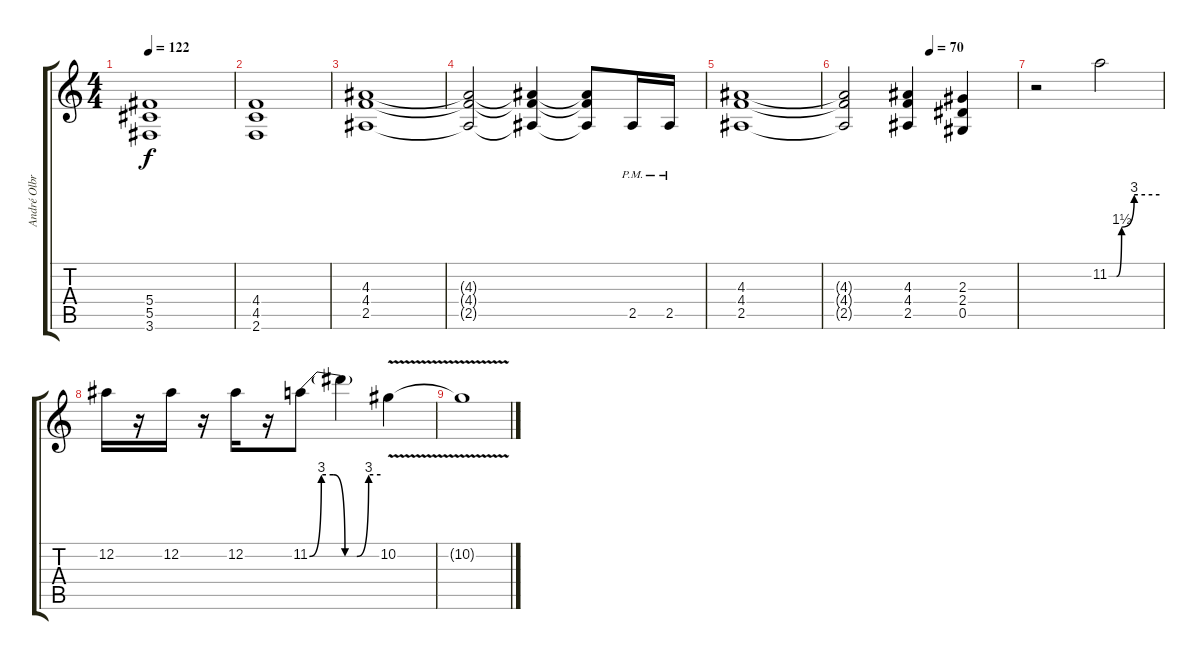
\track ("André Olbrich" "André Olbr") {instrument distortionguitar}
\staff {score tabs}
\tuning (Eb4 Bb3 Gb3 Db3 Ab2 Eb2) {hide}
\ts (4 4)
\tempo 122
\clef g2
\ks c
(5.4 5.5 3.6).1{dy f} |
(4.4 4.5 2.6).1 |
(4.3 4.4 2.5).1 |
(4.3{t} 4.4{t} 2.5{t}).2 (4.3{t} 4.4{t} 2.5{t}).4 (4.3{t} 4.4{t} 2.5{t}).8 2.5{pm}.16 2.5{pm}.16 |
(4.3 4.4 2.5).1 |
\tempo (70 0.5)
(4.3{t} 4.4{t} 2.5{t}).2 (4.3 4.4 2.5).4 (2.3 2.4 0.5).4 |
r.2{volume 10 instrument distortionguitar} 11.2{be (custom 0 0 9 0 15 6 30 12 60 12)}.2 |
12.2.16 r.16 12.2.16 r.16 12.2.16 r.16 11.2{be (custom 0 0 10 12 20 12 30 0 40 0 50 12 60 12)}.8 11.2{t}.4 10.2{v}.4{volume 0} |
10.2{t}.1
